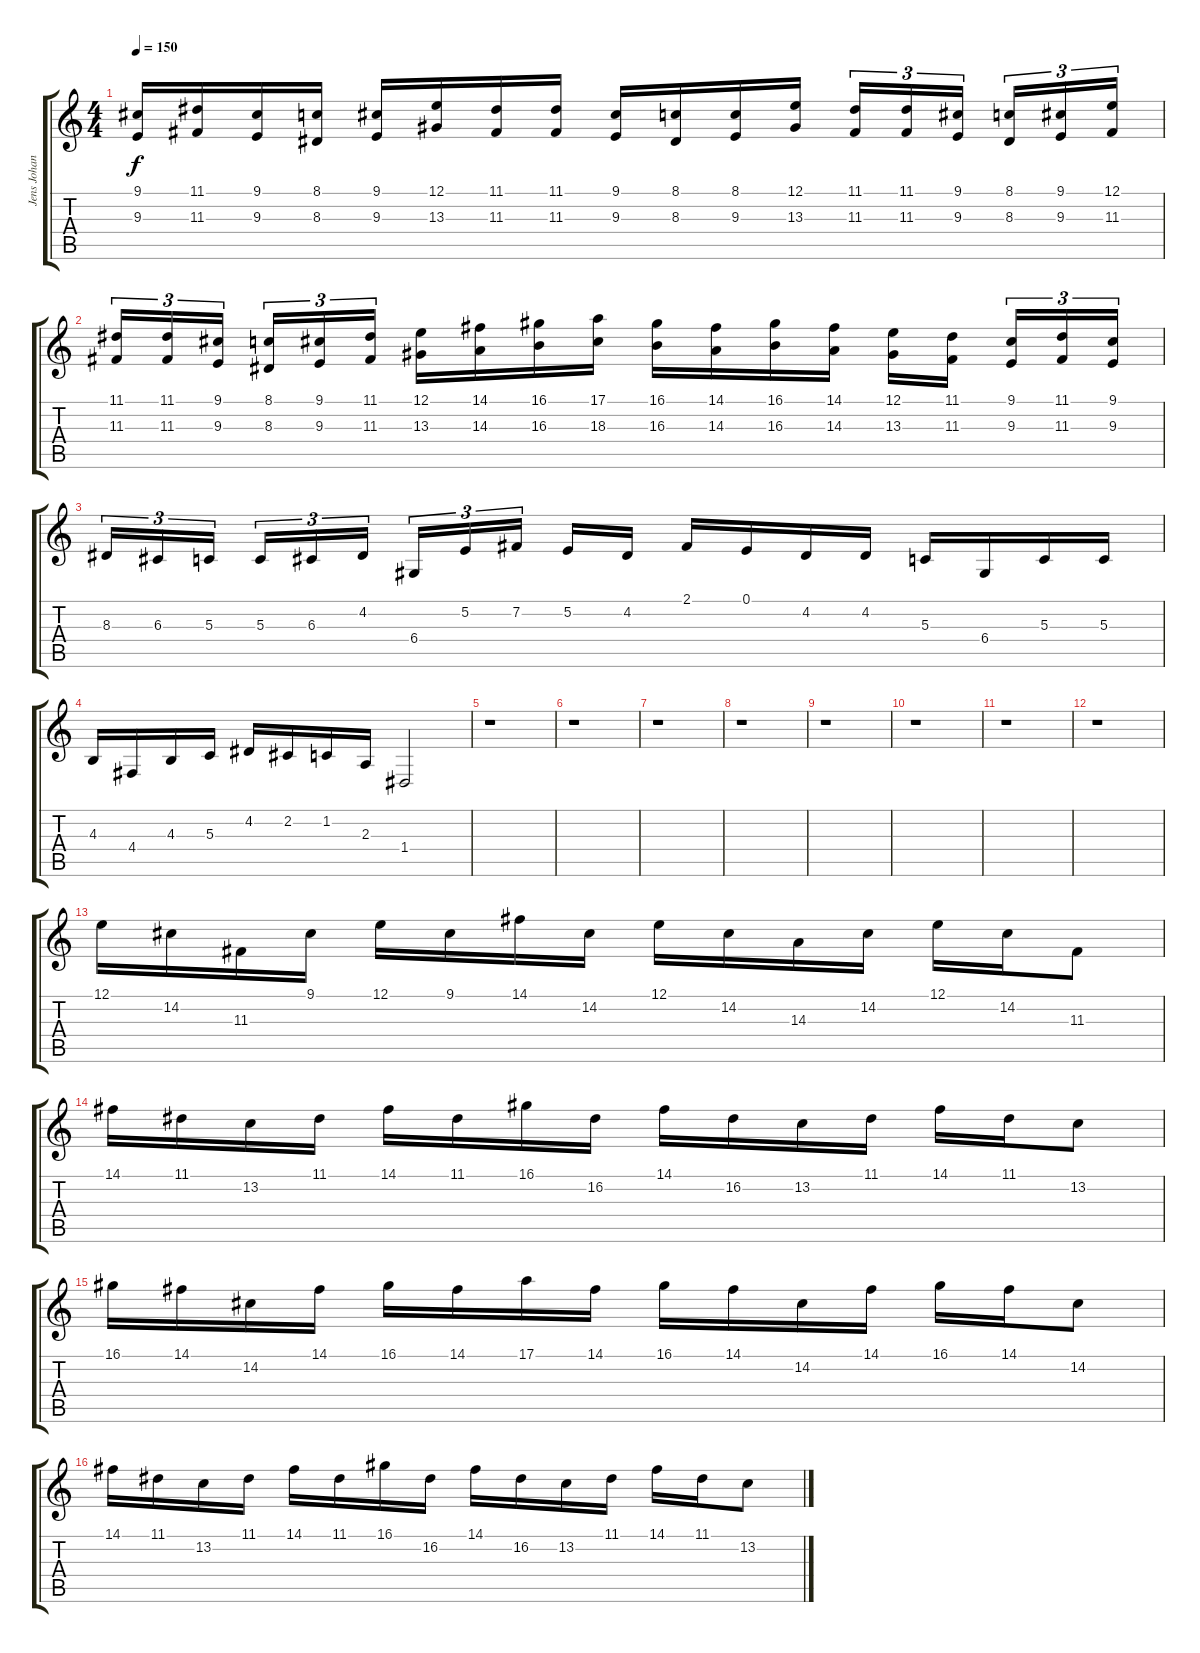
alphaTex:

\track ("Jens Johansson" "Jens Johan") {instrument harpsichord}
\staff {score tabs}
\tuning (E4 B3 G3 D3 A2 E2) {hide}
\ts (4 4)
\tempo 150
\clef g2
\ks c
(9.1 9.3).16{dy f} (11.1 11.3).16 (9.1 9.3).16 (8.1 8.3).16 (9.1 9.3).16 (12.1 13.3).16 (11.1 11.3).16 (11.1 11.3).16 (9.1 9.3).16 (8.1 8.3).16 (8.1 9.3).16 (12.1 13.3).16 (11.1 11.3).16{tu (3 2)} (11.1 11.3).16{tu (3 2)} (9.1 9.3).16{tu (3 2)} (8.1 8.3).16{tu (3 2)} (9.1 9.3).16{tu (3 2)} (12.1 11.3).16{tu (3 2)} |
(11.1 11.3).16{tu (3 2)} (11.1 11.3).16{tu (3 2)} (9.1 9.3).16{tu (3 2)} (8.1 8.3).16{tu (3 2)} (9.1 9.3).16{tu (3 2)} (11.1 11.3).16{tu (3 2)} (12.1 13.3).16 (14.1 14.3).16 (16.1 16.3).16 (17.1 18.3).16 (16.1 16.3).16 (14.1 14.3).16 (16.1 16.3).16 (14.1 14.3).16 (12.1 13.3).16 (11.1 11.3).16 (9.1 9.3).16{tu (3 2)} (11.1 11.3).16{tu (3 2)} (9.1 9.3).16{tu (3 2)} |
8.3.16{tu (3 2)} 6.3.16{tu (3 2)} 5.3.16{tu (3 2)} 5.3.16{tu (3 2)} 6.3.16{tu (3 2)} 4.2.16{tu (3 2)} 6.4.16{tu (3 2)} 5.2.16{tu (3 2)} 7.2.16{tu (3 2)} 5.2.16 4.2.16 2.1.16 0.1.16 4.2.16 4.2.16 5.3.16 6.4.16 5.3.16 5.3.16 |
4.3.16 4.4.16 4.3.16 5.3.16 4.2.16 2.2.16 1.2.16 2.3.16 1.4.2 |
r.1 |
r.1 |
r.1 |
r.1 |
r.1 |
r.1 |
r.1 |
r.1 |
12.1.16 14.2.16 11.3.16 9.1.16 12.1.16 9.1.16 14.1.16 14.2.16 12.1.16 14.2.16 14.3.16 14.2.16 12.1.16 14.2.16 11.3.8 |
14.1.16 11.1.16 13.2.16 11.1.16 14.1.16 11.1.16 16.1.16 16.2.16 14.1.16 16.2.16 13.2.16 11.1.16 14.1.16 11.1.16 13.2.8 |
16.1.16 14.1.16 14.2.16 14.1.16 16.1.16 14.1.16 17.1.16 14.1.16 16.1.16 14.1.16 14.2.16 14.1.16 16.1.16 14.1.16 14.2.8 |
14.1.16 11.1.16 13.2.16 11.1.16 14.1.16 11.1.16 16.1.16 16.2.16 14.1.16 16.2.16 13.2.16 11.1.16 14.1.16 11.1.16 13.2.8
